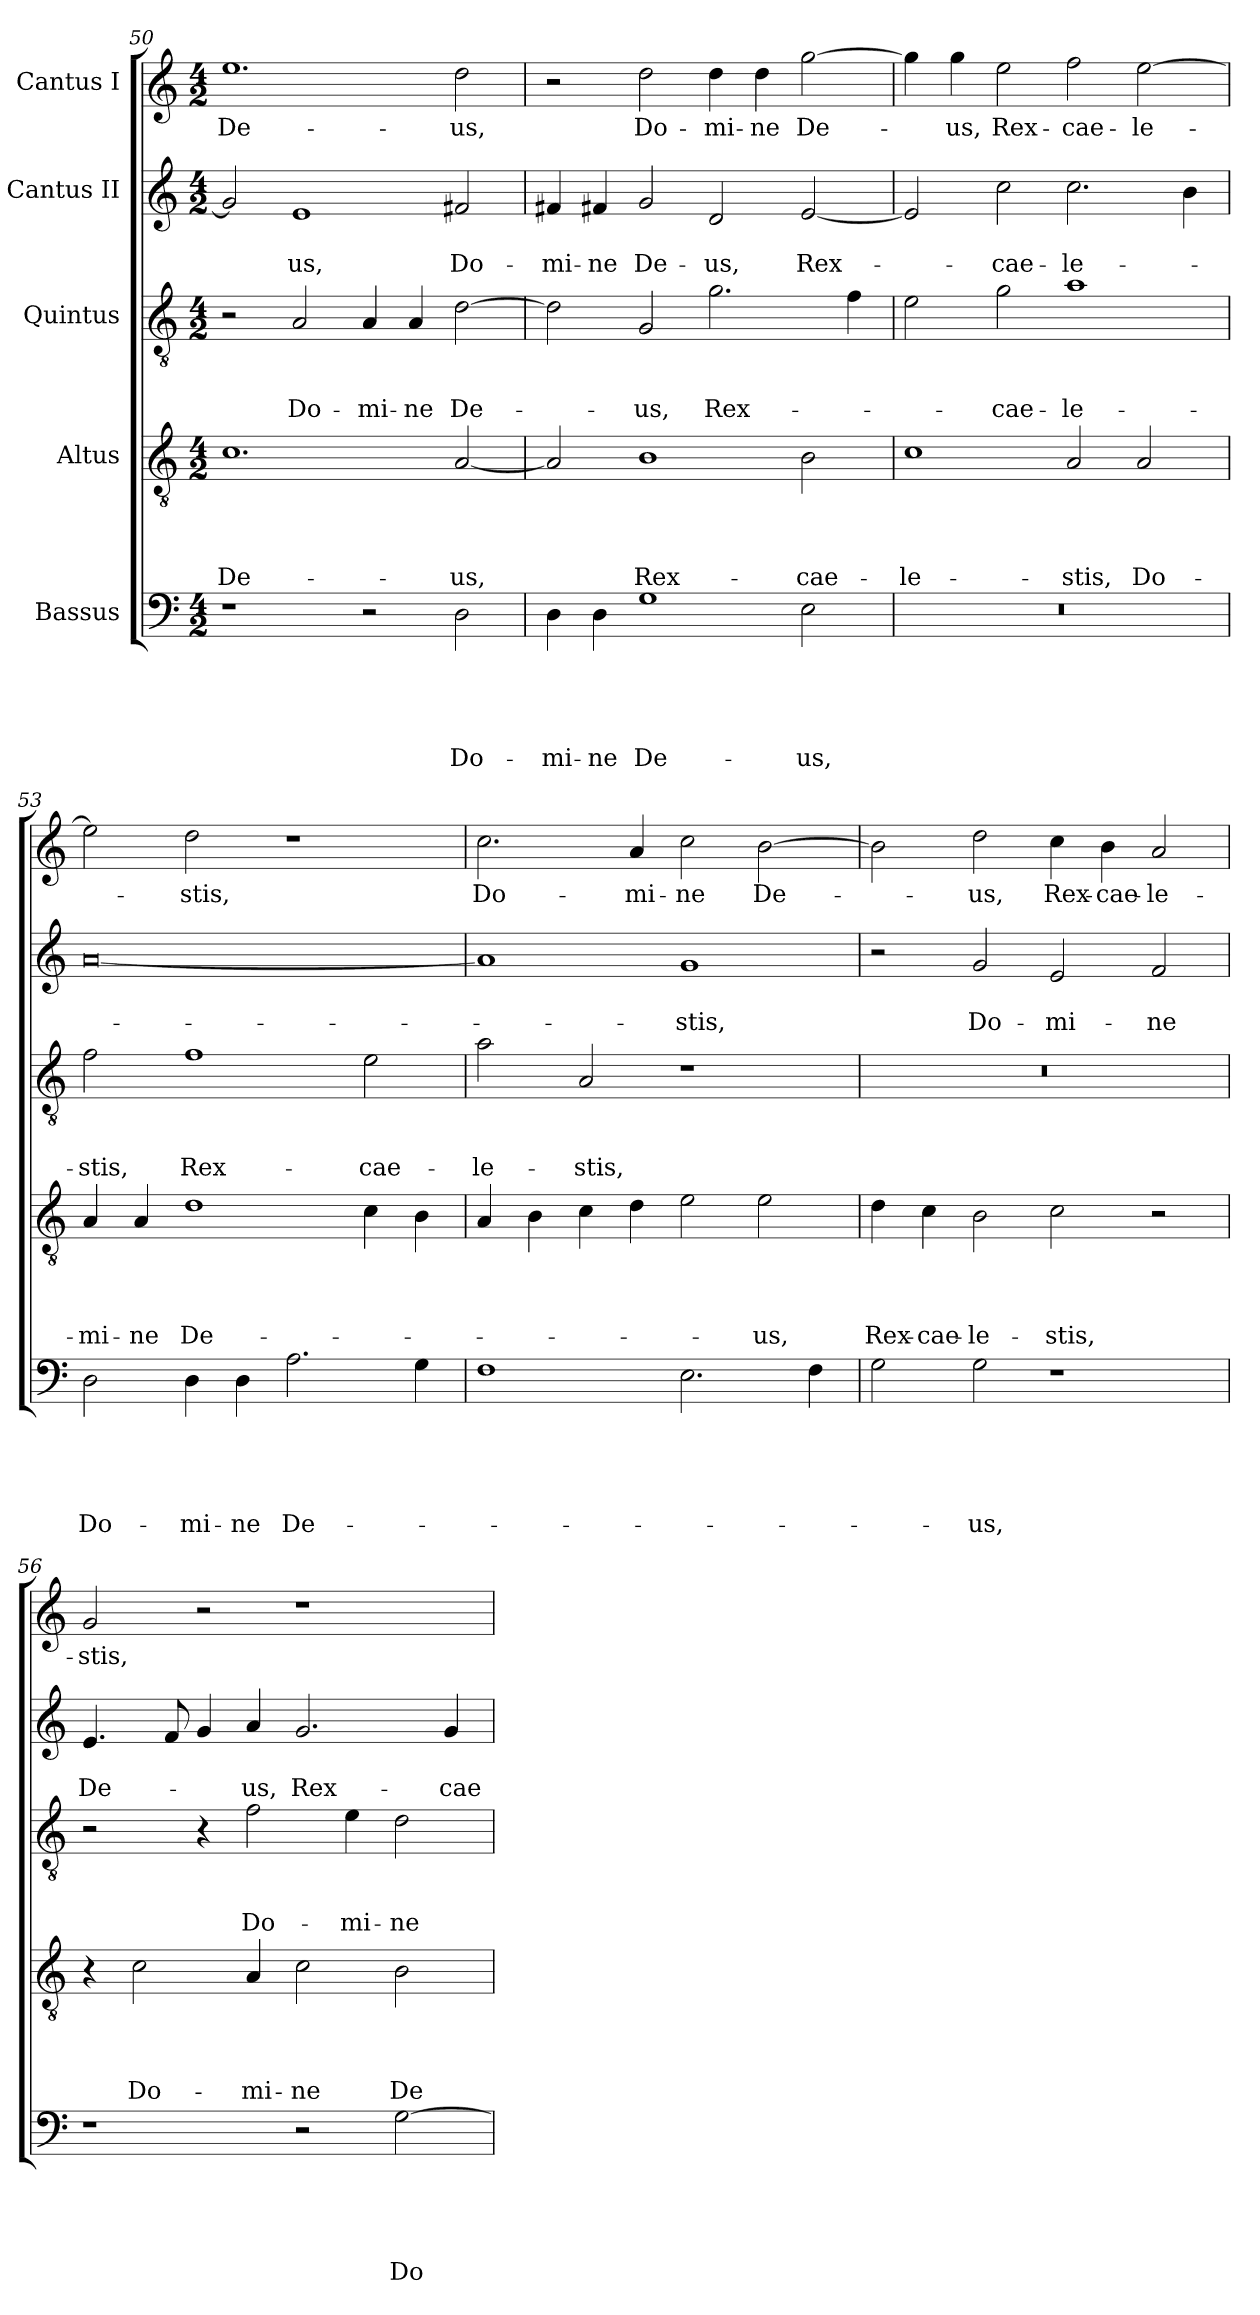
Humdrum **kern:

**kern	**text	**text	**text	**text	**text	**kern	**text	**text	**text	**text	**kern	**text	**text	**text	**kern	**text	**text	**kern	**text
*part5	*part5	*part5	*part5	*part5	*part5	*part4	*part4	*part4	*part4	*part4	*part3	*part3	*part3	*part3	*part2	*part2	*part2	*part1	*part1
*staff5	*staff5	*staff5	*staff5	*staff5	*staff5	*staff4	*staff4	*staff4	*staff4	*staff4	*staff3	*staff3	*staff3	*staff3	*staff2	*staff2	*staff2	*staff1	*staff1
*I"Bassus	*	*	*	*	*	*I"Altus	*	*	*	*	*I"Quintus	*	*	*	*I"Cantus II	*	*	*I"Cantus I	*
*clefF4	*	*	*	*	*	*clefGv2	*	*	*	*	*clefGv2	*	*	*	*clefG2	*	*	*clefG2	*
*k[]	*	*	*	*	*	*k[]	*	*	*	*	*k[]	*	*	*	*k[]	*	*	*k[]	*
*M4/2	*	*	*	*	*	*M4/2	*	*	*	*	*M4/2	*	*	*	*M4/2	*	*	*M4/2	*
=50	=50	=50	=50	=50	=50	=50	=50	=50	=50	=50	=50	=50	=50	=50	=50	=50	=50	=50	=50
1r	.	.	.	.	.	1.c\	.	.	.	De-	2r	.	.	.	2g/]	.	.	1.ee\	De-
.	.	.	.	.	.	.	.	.	.	.	2A/	.	.	Do-	1e/	.	-us,	.	.
2r	.	.	.	.	.	.	.	.	.	.	4A/	.	.	-mi-	.	.	.	.	.
.	.	.	.	.	.	.	.	.	.	.	4A/	.	.	-ne	.	.	.	.	.
2D\	.	.	.	.	Do-	[2A/	.	.	.	-us,	[2d\	.	.	De-	2f#X/	.	Do-	2dd\	-us,
=51	=51	=51	=51	=51	=51	=51	=51	=51	=51	=51	=51	=51	=51	=51	=51	=51	=51	=51	=51
4D\	.	.	.	.	-mi-	2A/]	.	.	.	.	2d\]	.	.	.	4f#X/	.	-mi-	2r	.
4D\	.	.	.	.	-ne	.	.	.	.	.	.	.	.	.	4f#X/	.	-ne	.	.
1G\	.	.	.	.	De-	1B\	.	.	.	Rex-	2G/	.	.	-us,	2g/	.	De-	2dd\	Do-
.	.	.	.	.	.	.	.	.	.	.	2.g\	.	.	Rex-	2d/	.	-us,	4dd\	-mi-
.	.	.	.	.	.	.	.	.	.	.	.	.	.	.	.	.	.	4dd\	-ne
2E\	.	.	.	.	-us,	2B\	.	.	.	cae-	.	.	.	.	[2e/	.	Rex-	[2gg\	De-
.	.	.	.	.	.	.	.	.	.	.	4f\	.	.	.	.	.	.	.	.
=52	=52	=52	=52	=52	=52	=52	=52	=52	=52	=52	=52	=52	=52	=52	=52	=52	=52	=52	=52
0r	.	.	.	.	.	1c\	.	.	.	-le-	2e\	.	.	.	2e/]	.	.	4gg\]	.
.	.	.	.	.	.	.	.	.	.	.	.	.	.	.	.	.	.	4gg\	-us,
.	.	.	.	.	.	.	.	.	.	.	2g\	.	.	cae-	2cc\	.	cae-	2ee\	Rex-
.	.	.	.	.	.	2A/	.	.	.	-stis,	1a\	.	.	-le-	2.cc\	.	-le-	2ff\	cae-
.	.	.	.	.	.	2A/	.	.	.	Do-	.	.	.	.	.	.	.	[2ee\	-le-
.	.	.	.	.	.	.	.	.	.	.	.	.	.	.	4b\	.	.	.	.
=53	=53	=53	=53	=53	=53	=53	=53	=53	=53	=53	=53	=53	=53	=53	=53	=53	=53	=53	=53
2D\	.	.	.	.	Do-	4A/	.	.	.	-mi-	2f\	.	.	-stis,	[0a/	.	.	2ee\]	.
.	.	.	.	.	.	4A/	.	.	.	-ne	.	.	.	.	.	.	.	.	.
4D\	.	.	.	.	-mi-	1d\	.	.	.	De-	1f\	.	.	Rex-	.	.	.	2dd\	-stis,
4D\	.	.	.	.	-ne	.	.	.	.	.	.	.	.	.	.	.	.	.	.
2.A\	.	.	.	.	De-	.	.	.	.	.	.	.	.	.	.	.	.	1r	.
.	.	.	.	.	.	4c\	.	.	.	.	2e\	.	.	cae-	.	.	.	.	.
4G\	.	.	.	.	.	4B\	.	.	.	.	.	.	.	.	.	.	.	.	.
=54	=54	=54	=54	=54	=54	=54	=54	=54	=54	=54	=54	=54	=54	=54	=54	=54	=54	=54	=54
1F\	.	.	.	.	.	4A/	.	.	.	.	2a\	.	.	-le-	1a/]	.	.	2.cc\	Do-
.	.	.	.	.	.	4B\	.	.	.	.	.	.	.	.	.	.	.	.	.
.	.	.	.	.	.	4c\	.	.	.	.	2A/	.	.	-stis,	.	.	.	.	.
.	.	.	.	.	.	4d\	.	.	.	.	.	.	.	.	.	.	.	4a/	-mi-
2.E\	.	.	.	.	.	2e\	.	.	.	.	1r	.	.	.	1g/	.	-stis,	2cc\	-ne
.	.	.	.	.	.	2e\	.	.	.	-us,	.	.	.	.	.	.	.	[2b\	De-
4F\	.	.	.	.	.	.	.	.	.	.	.	.	.	.	.	.	.	.	.
=55	=55	=55	=55	=55	=55	=55	=55	=55	=55	=55	=55	=55	=55	=55	=55	=55	=55	=55	=55
2G\	.	.	.	.	.	4d\	.	.	.	Rex-	0r	.	.	.	2r	.	.	2b\]	.
.	.	.	.	.	.	4c\	.	.	.	cae-	.	.	.	.	.	.	.	.	.
2G\	.	.	.	.	-us,	2B\	.	.	.	-le-	.	.	.	.	2g/	.	Do-	2dd\	-us,
1r	.	.	.	.	.	2c\	.	.	.	-stis,	.	.	.	.	2e/	.	-mi-	4cc\	Rex-
.	.	.	.	.	.	.	.	.	.	.	.	.	.	.	.	.	.	4b\	cae-
.	.	.	.	.	.	2r	.	.	.	.	.	.	.	.	2f/	.	-ne	2a/	-le-
=56	=56	=56	=56	=56	=56	=56	=56	=56	=56	=56	=56	=56	=56	=56	=56	=56	=56	=56	=56
1r	.	.	.	.	.	4r	.	.	.	.	2r	.	.	.	4.e/	.	De-	2g/	-stis,
.	.	.	.	.	.	2c\	.	.	.	Do-	.	.	.	.	.	.	.	.	.
.	.	.	.	.	.	.	.	.	.	.	.	.	.	.	8f/	.	.	.	.
.	.	.	.	.	.	.	.	.	.	.	4r	.	.	.	4g/	.	.	2r	.
.	.	.	.	.	.	4A/	.	.	.	-mi-	2f\	.	.	Do-	4a/	.	-us,	.	.
2r	.	.	.	.	.	2c\	.	.	.	-ne	.	.	.	.	2.g/	.	Rex-	1r	.
.	.	.	.	.	.	.	.	.	.	.	4e\	.	.	-mi-	.	.	.	.	.
[2G\	.	.	.	.	Do-	2B\	.	.	.	De-	2d\	.	.	-ne	.	.	.	.	.
.	.	.	.	.	.	.	.	.	.	.	.	.	.	.	4g/	.	cae-	.	.
=	=	=	=	=	=	=	=	=	=	=	=	=	=	=	=	=	=	=	=
*-	*-	*-	*-	*-	*-	*-	*-	*-	*-	*-	*-	*-	*-	*-	*-	*-	*-	*-	*-
